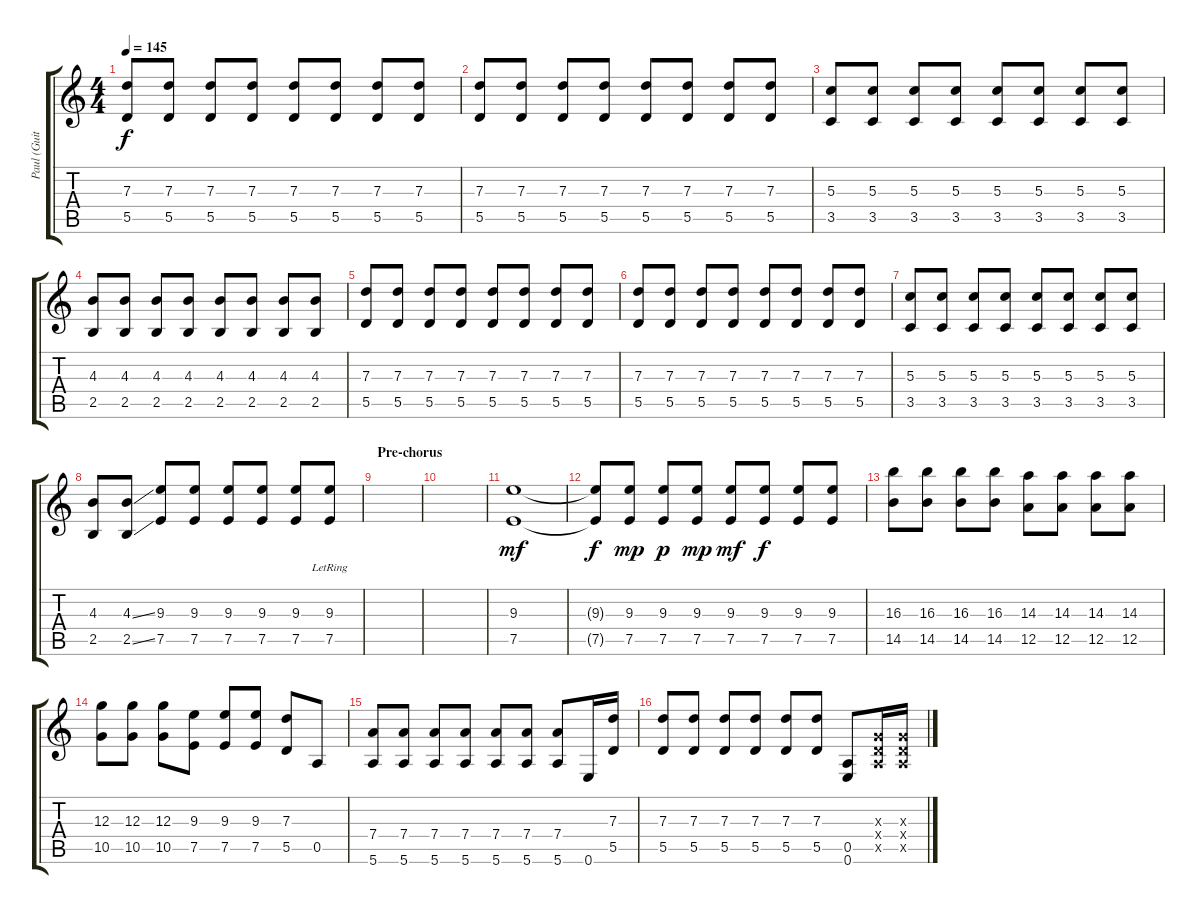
\track ("Paul (Guitar 2)" "Paul (Guit") {instrument distortionguitar}
\staff {score tabs}
\tuning (E4 B3 G3 D3 A2 E2) {hide}
\ts (4 4)
\tempo 145
\clef g2
\ks c
(7.3 5.5).8{dy f} (7.3 5.5).8 (7.3 5.5).8 (7.3 5.5).8 (7.3 5.5).8 (7.3 5.5).8 (7.3 5.5).8 (7.3 5.5).8 |
(7.3 5.5).8 (7.3 5.5).8 (7.3 5.5).8 (7.3 5.5).8 (7.3 5.5).8 (7.3 5.5).8 (7.3 5.5).8 (7.3 5.5).8 |
(5.3 3.5).8 (5.3 3.5).8 (5.3 3.5).8 (5.3 3.5).8 (5.3 3.5).8 (5.3 3.5).8 (5.3 3.5).8 (5.3 3.5).8 |
(4.3 2.5).8 (4.3 2.5).8 (4.3 2.5).8 (4.3 2.5).8 (4.3 2.5).8 (4.3 2.5).8 (4.3 2.5).8 (4.3 2.5).8 |
(7.3 5.5).8 (7.3 5.5).8 (7.3 5.5).8 (7.3 5.5).8 (7.3 5.5).8 (7.3 5.5).8 (7.3 5.5).8 (7.3 5.5).8 |
(7.3 5.5).8 (7.3 5.5).8 (7.3 5.5).8 (7.3 5.5).8 (7.3 5.5).8 (7.3 5.5).8 (7.3 5.5).8 (7.3 5.5).8 |
(5.3 3.5).8 (5.3 3.5).8 (5.3 3.5).8 (5.3 3.5).8 (5.3 3.5).8 (5.3 3.5).8 (5.3 3.5).8 (5.3 3.5).8 |
(4.3 2.5).8 (4.3{ss} 2.5{ss}).8 (9.3 7.5).8 (9.3 7.5).8 (9.3 7.5).8 (9.3 7.5).8 (9.3 7.5).8 (9.3{lr} 7.5{lr}).8 |
\section ("" "Pre-chorus")
|
|
(9.3 7.5).1{dy mf} |
(9.3{t} 7.5{t}).8{dy f} (9.3 7.5).8{dy mp} (9.3 7.5).8{dy p} (9.3 7.5).8{dy mp} (9.3 7.5).8{dy mf} (9.3 7.5).8{dy f} (9.3 7.5).8 (9.3 7.5).8 |
(16.3 14.5).8 (16.3 14.5).8 (16.3 14.5).8 (16.3 14.5).8 (14.3 12.5).8 (14.3 12.5).8 (14.3 12.5).8 (14.3 12.5).8 |
(12.3 10.5).8 (12.3 10.5).8 (12.3 10.5).8 (9.3 7.5).8 (9.3 7.5).8 (9.3 7.5).8 (7.3 5.5).8 0.5.8 |
(7.4 5.6).8 (7.4 5.6).8 (7.4 5.6).8 (7.4 5.6).8 (7.4 5.6).8 (7.4 5.6).8 (7.4 5.6).8 0.6.16 (7.3 5.5).16 |
(7.3 5.5).8 (7.3 5.5).8 (7.3 5.5).8 (7.3 5.5).8 (7.3 5.5).8 (7.3 5.5).8 (0.5 0.6).8 (0.3{x} 0.4{x} 0.5{x}).16 (0.3{x} 0.4{x} 0.5{x}).16
